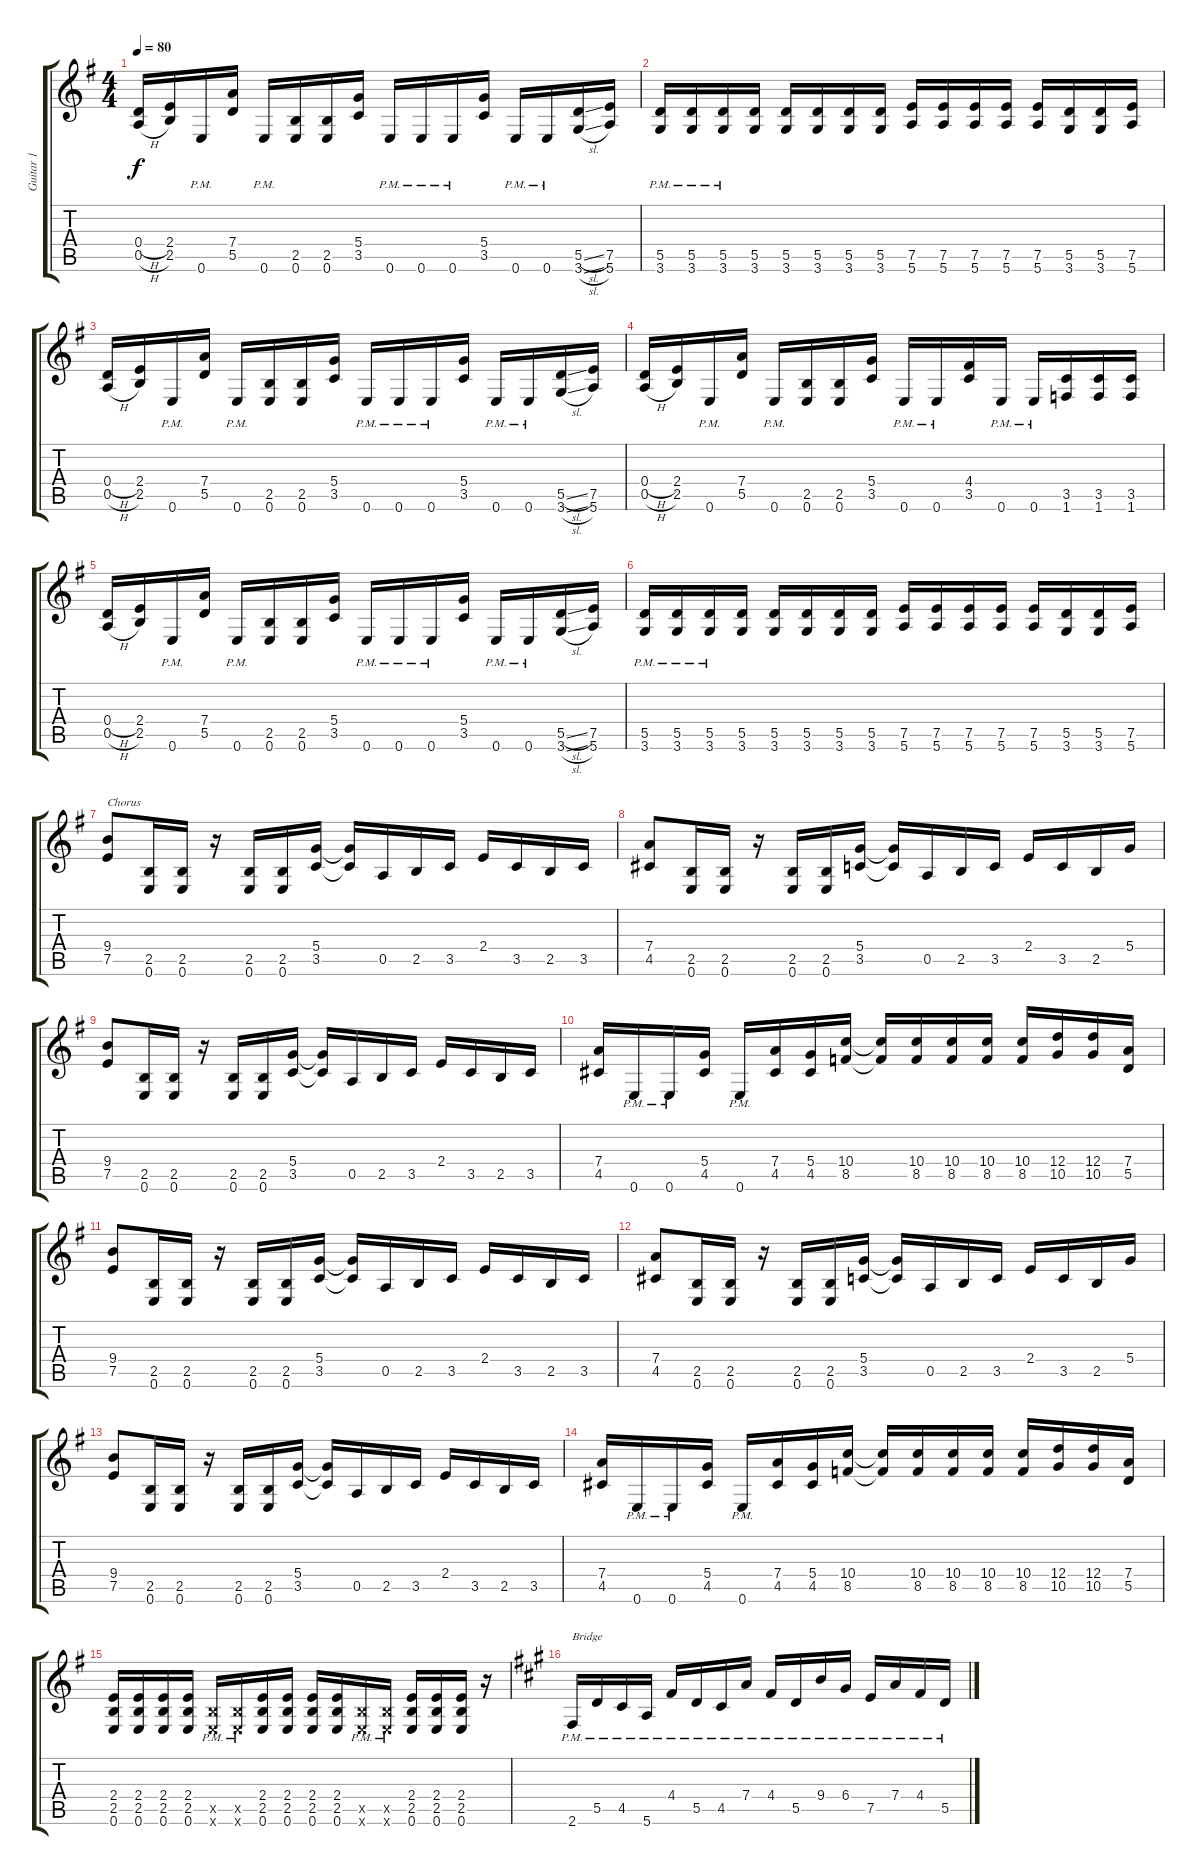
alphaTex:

\track ("Guitar 1" "Guitar 1") {instrument distortionguitar}
\staff {score tabs}
\tuning (E4 B3 G3 D3 A2 E2) {hide}
\ts (4 4)
\tempo 80
\clef g2
\ks g
(0.4{h} 0.5{h}).16{dy f} (2.4 2.5).16 0.6{pm}.16 (7.4 5.5).16 0.6{pm}.16 (2.5 0.6).16 (2.5 0.6).16 (5.4 3.5).16 0.6{pm}.16 0.6{pm}.16 0.6{pm}.16 (5.4 3.5).16 0.6{pm}.16 0.6{pm}.16 (5.5{sl} 3.6{sl}).16 (7.5 5.6).16 |
(5.5{pm} 3.6{pm}).16 (5.5{pm} 3.6{pm}).16 (5.5{pm} 3.6{pm}).16 (5.5 3.6).16 (5.5 3.6).16 (5.5 3.6).16 (5.5 3.6).16 (5.5 3.6).16 (7.5 5.6).16 (7.5 5.6).16 (7.5 5.6).16 (7.5 5.6).16 (7.5 5.6).16 (5.5 3.6).16 (5.5 3.6).16 (7.5 5.6).16 |
(0.4{h} 0.5{h}).16 (2.4 2.5).16 0.6{pm}.16 (7.4 5.5).16 0.6{pm}.16 (2.5 0.6).16 (2.5 0.6).16 (5.4 3.5).16 0.6{pm}.16 0.6{pm}.16 0.6{pm}.16 (5.4 3.5).16 0.6{pm}.16 0.6{pm}.16 (5.5{sl} 3.6{sl}).16 (7.5 5.6).16 |
(0.4{h} 0.5{h}).16 (2.4 2.5).16 0.6{pm}.16 (7.4 5.5).16 0.6{pm}.16 (2.5 0.6).16 (2.5 0.6).16 (5.4 3.5).16 0.6{pm}.16 0.6{pm}.16 (4.4 3.5).16 0.6{pm}.16 0.6{pm}.16 (3.5 1.6).16 (3.5 1.6).16 (3.5 1.6).16 |
(0.4{h} 0.5{h}).16 (2.4 2.5).16 0.6{pm}.16 (7.4 5.5).16 0.6{pm}.16 (2.5 0.6).16 (2.5 0.6).16 (5.4 3.5).16 0.6{pm}.16 0.6{pm}.16 0.6{pm}.16 (5.4 3.5).16 0.6{pm}.16 0.6{pm}.16 (5.5{sl} 3.6{sl}).16 (7.5 5.6).16 |
(5.5{pm} 3.6{pm}).16 (5.5{pm} 3.6{pm}).16 (5.5{pm} 3.6{pm}).16 (5.5 3.6).16 (5.5 3.6).16 (5.5 3.6).16 (5.5 3.6).16 (5.5 3.6).16 (7.5 5.6).16 (7.5 5.6).16 (7.5 5.6).16 (7.5 5.6).16 (7.5 5.6).16 (5.5 3.6).16 (5.5 3.6).16 (7.5 5.6).16 |
(9.4 7.5).8{txt "Chorus"} (2.5 0.6).16 (2.5 0.6).16 r.16 (2.5 0.6).16 (2.5 0.6).16 (5.4 3.5).16 (5.4{t} 3.5{t}).16 0.5.16 2.5.16 3.5.16 2.4.16 3.5.16 2.5.16 3.5.16 |
(7.4 4.5).8 (2.5 0.6).16 (2.5 0.6).16 r.16 (2.5 0.6).16 (2.5 0.6).16 (5.4 3.5).16 (5.4{t} 3.5{t}).16 0.5.16 2.5.16 3.5.16 2.4.16 3.5.16 2.5.16 5.4.16 |
(9.4 7.5).8 (2.5 0.6).16 (2.5 0.6).16 r.16 (2.5 0.6).16 (2.5 0.6).16 (5.4 3.5).16 (5.4{t} 3.5{t}).16 0.5.16 2.5.16 3.5.16 2.4.16 3.5.16 2.5.16 3.5.16 |
(7.4 4.5).16 0.6{pm}.16 0.6{pm}.16 (5.4 4.5).16 0.6{pm}.16 (7.4 4.5).16 (5.4 4.5).16 (10.4 8.5).16 (10.4{t} 8.5{t}).16 (10.4 8.5).16 (10.4 8.5).16 (10.4 8.5).16 (10.4 8.5).16 (12.4 10.5).16 (12.4 10.5).16 (7.4 5.5).16 |
(9.4 7.5).8 (2.5 0.6).16 (2.5 0.6).16 r.16 (2.5 0.6).16 (2.5 0.6).16 (5.4 3.5).16 (5.4{t} 3.5{t}).16 0.5.16 2.5.16 3.5.16 2.4.16 3.5.16 2.5.16 3.5.16 |
(7.4 4.5).8 (2.5 0.6).16 (2.5 0.6).16 r.16 (2.5 0.6).16 (2.5 0.6).16 (5.4 3.5).16 (5.4{t} 3.5{t}).16 0.5.16 2.5.16 3.5.16 2.4.16 3.5.16 2.5.16 5.4.16 |
(9.4 7.5).8 (2.5 0.6).16 (2.5 0.6).16 r.16 (2.5 0.6).16 (2.5 0.6).16 (5.4 3.5).16 (5.4{t} 3.5{t}).16 0.5.16 2.5.16 3.5.16 2.4.16 3.5.16 2.5.16 3.5.16 |
(7.4 4.5).16 0.6{pm}.16 0.6{pm}.16 (5.4 4.5).16 0.6{pm}.16 (7.4 4.5).16 (5.4 4.5).16 (10.4 8.5).16 (10.4{t} 8.5{t}).16 (10.4 8.5).16 (10.4 8.5).16 (10.4 8.5).16 (10.4 8.5).16 (12.4 10.5).16 (12.4 10.5).16 (7.4 5.5).16 |
(2.4 2.5 0.6).16 (2.4 2.5 0.6).16 (2.4 2.5 0.6).16 (2.4 2.5 0.6).16 (2.5{pm x} 0.6{pm x}).16 (2.5{pm x} 0.6{pm x}).16 (2.4 2.5 0.6).16 (2.4 2.5 0.6).16 (2.4 2.5 0.6).16 (2.4 2.5 0.6).16 (2.5{pm x} 0.6{pm x}).16 (2.5{pm x} 0.6{pm x}).16 (2.4 2.5 0.6).16 (2.4 2.5 0.6).16 (2.4 2.5 0.6).16 r.16 |
\ks a
2.6{pm}.16{txt "Bridge"} 5.5{pm}.16 4.5{pm}.16 5.6{pm}.16 4.4{pm}.16 5.5{pm}.16 4.5{pm}.16 7.4{pm}.16 4.4{pm}.16 5.5{pm}.16 9.4{pm}.16 6.4{pm}.16 7.5{pm}.16 7.4{pm}.16 4.4{pm}.16 5.5{pm}.16
